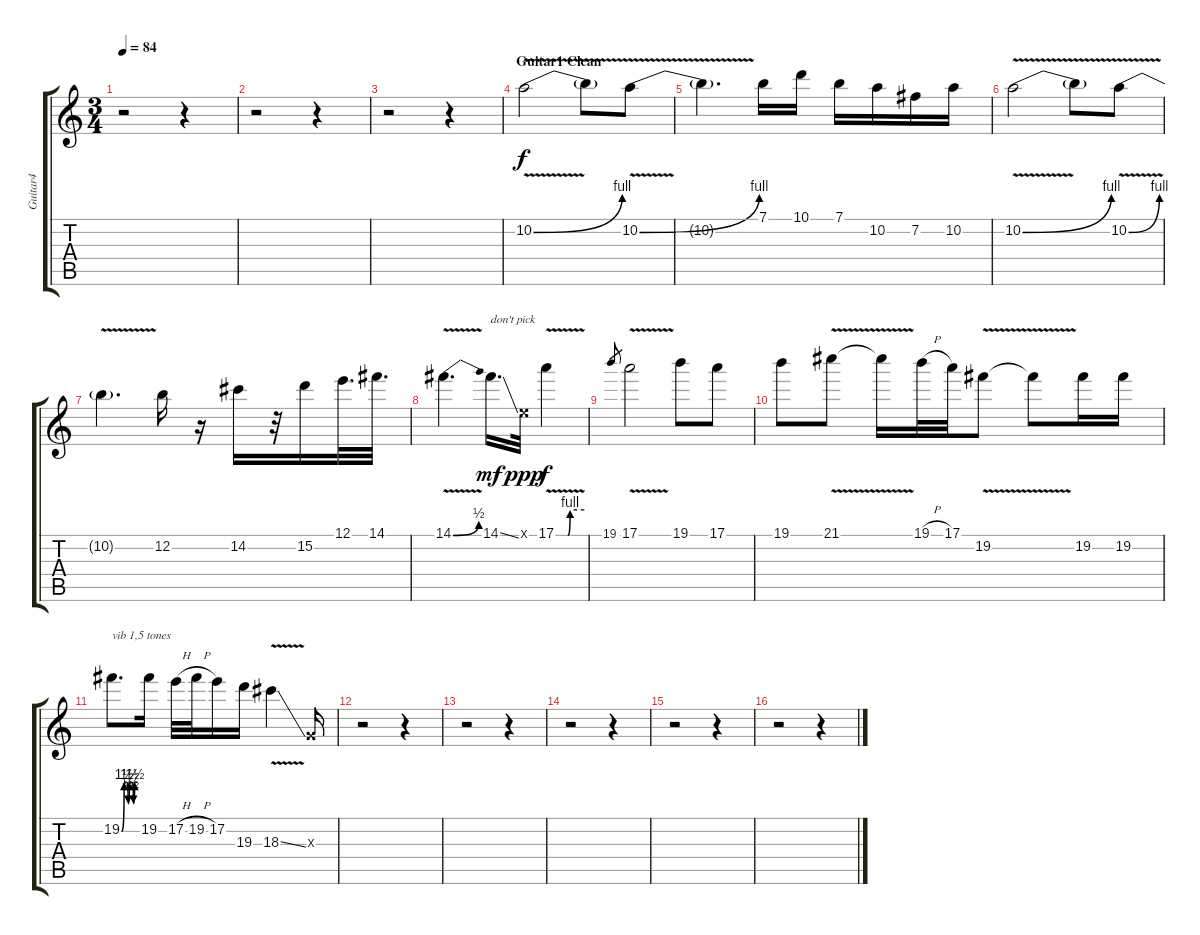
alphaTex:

\track ("Guitar4" "Guitar4") {instrument distortionguitar}
\staff {score tabs}
\tuning (E4 B3 G3 D3 A2 E2) {hide}
\ts (3 4)
\tempo 84
\clef g2
\ks c
r.2{dy f} r.4 |
r.2 r.4 |
r.2 r.4 |
\section ("" "Guitar1 Clean")
10.2{be (bend 0 0 60 4) v}.2{volume 13 balance 8 instrument distortionguitar} 10.2{t}.8 10.2{be (bend 0 0 60 4) v}.8 |
10.2{t}.4{d} 7.1.16 10.1.16 7.1.16 10.2.16 7.2.16 10.2.16 |
10.2{be (bend 0 0 60 4) v}.2 10.2{t}.8 10.2{be (bend 0 0 60 4) v}.8 |
10.2{t}.4{d} 12.2.16 r.16 14.2.16 r.32 15.2.16 12.1.32{d} 14.1.32{d} |
14.1{be (bend 0 0 60 2) v}.4{d} 14.1{ss}.16{d txt "don't pick" dy mf} 0.1{x}.32{dy ppp} 17.1{be (custom 0 0 25 0 30 4 60 4) v}.4{dy f} |
19.1.8{gr} 17.1{v}.2 19.1.8 17.1.8 |
19.1.8 21.1{v}.8 21.1{t}.16 19.1{h}.32 17.1.32 19.2{v}.8 19.2{t}.8 19.2.16 19.2.16 |
19.2{be (custom 0 0 10 6 20 6 25 2 30 6 40 6 45 2 50 6 60 6)}.8{d txt "vib 1,5 tones"} 19.2.16 17.2{h}.32 19.2{h}.32 17.2.16 19.3.16 18.3{v ss}.4 0.3{x}.16 |
r.2 r.4 |
r.2 r.4 |
r.2 r.4 |
r.2 r.4 |
r.2 r.4
